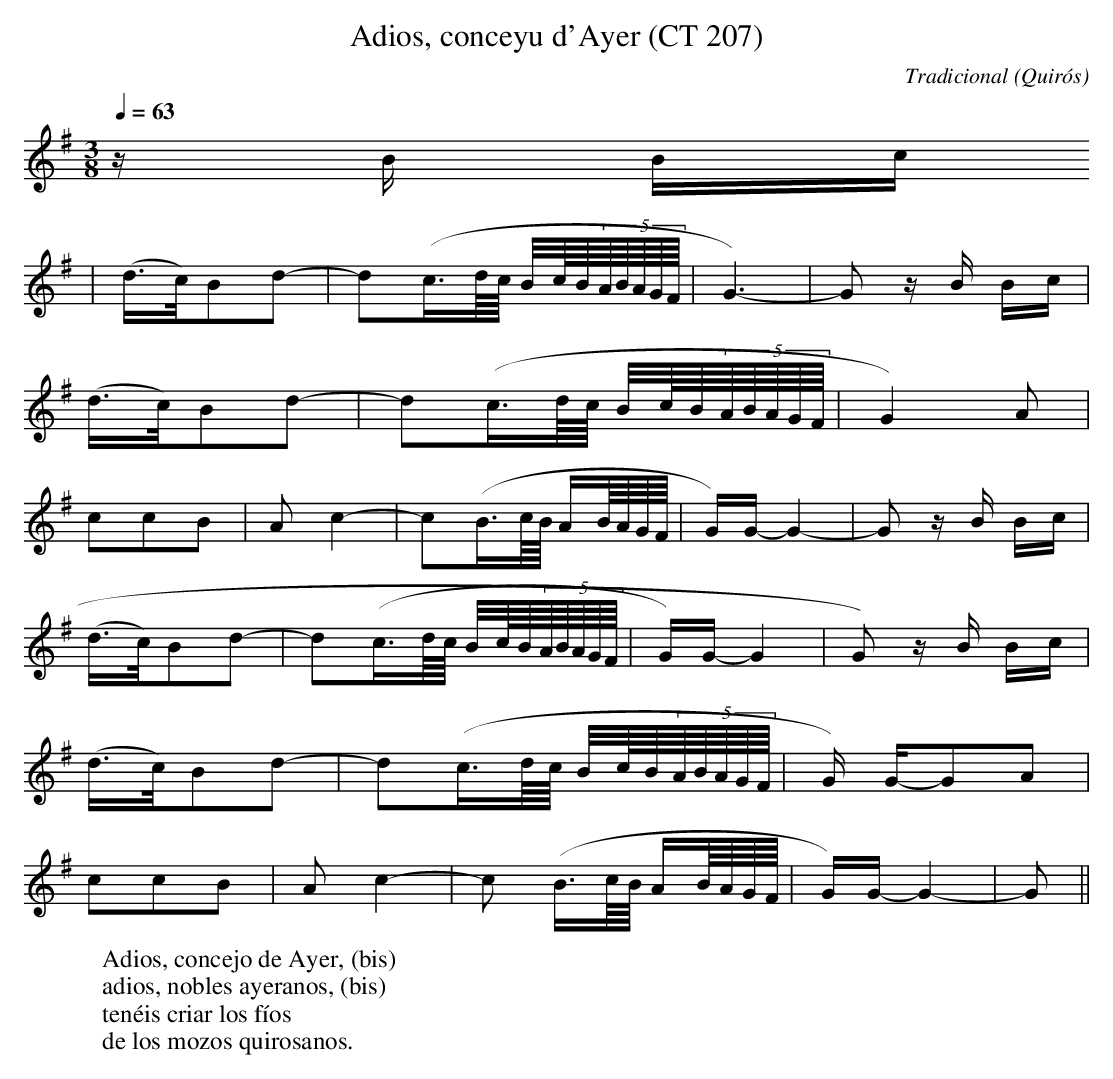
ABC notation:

X:1
T:Adios, conceyu d'Ayer (CT 207)
C:Tradicional
O:Quirós
M:3/8
L:1/8
Q:1/4=63
K:G
z/B/ B/c/
|(d/>c/)Bd-|d(c3/4d/8c/8 B/4c/8B/8(5A/8B/8A/8G/8F/8|G3-)|G z/B/ B/c/|
 (d/>c/)Bd-|d(c3/4d/8c/8 B/4c/8B/8(5A/8B/8A/8G/8F/8|G2) A|
ccB|A c2-|c(B3/4c/8B/8 A/B/8A/8G/8F/8|G/)G/-G2-|G z/B/ B/c/|
(d/>c/)Bd-|d(c3/4d/8c/8 B/4c/8B/8(5A/8B/8A/8G/8F/8|G/)G/-G2|G) z/B/ B/c/|
(d/>c/)Bd-|d(c3/4d/8c/8 B/4c/8B/8(5A/8B/8A/8G/8F/8|G/) G/-GA|
ccB|A c2-|c (B3/4c/8B/8 A/B/8A/8G/8F/8|G/)G/-G2-|G||
W:Adios, concejo de Ayer, (bis)
W:adios, nobles ayeranos, (bis)
W:tenéis criar los fíos
W:de los mozos quirosanos.
W:
